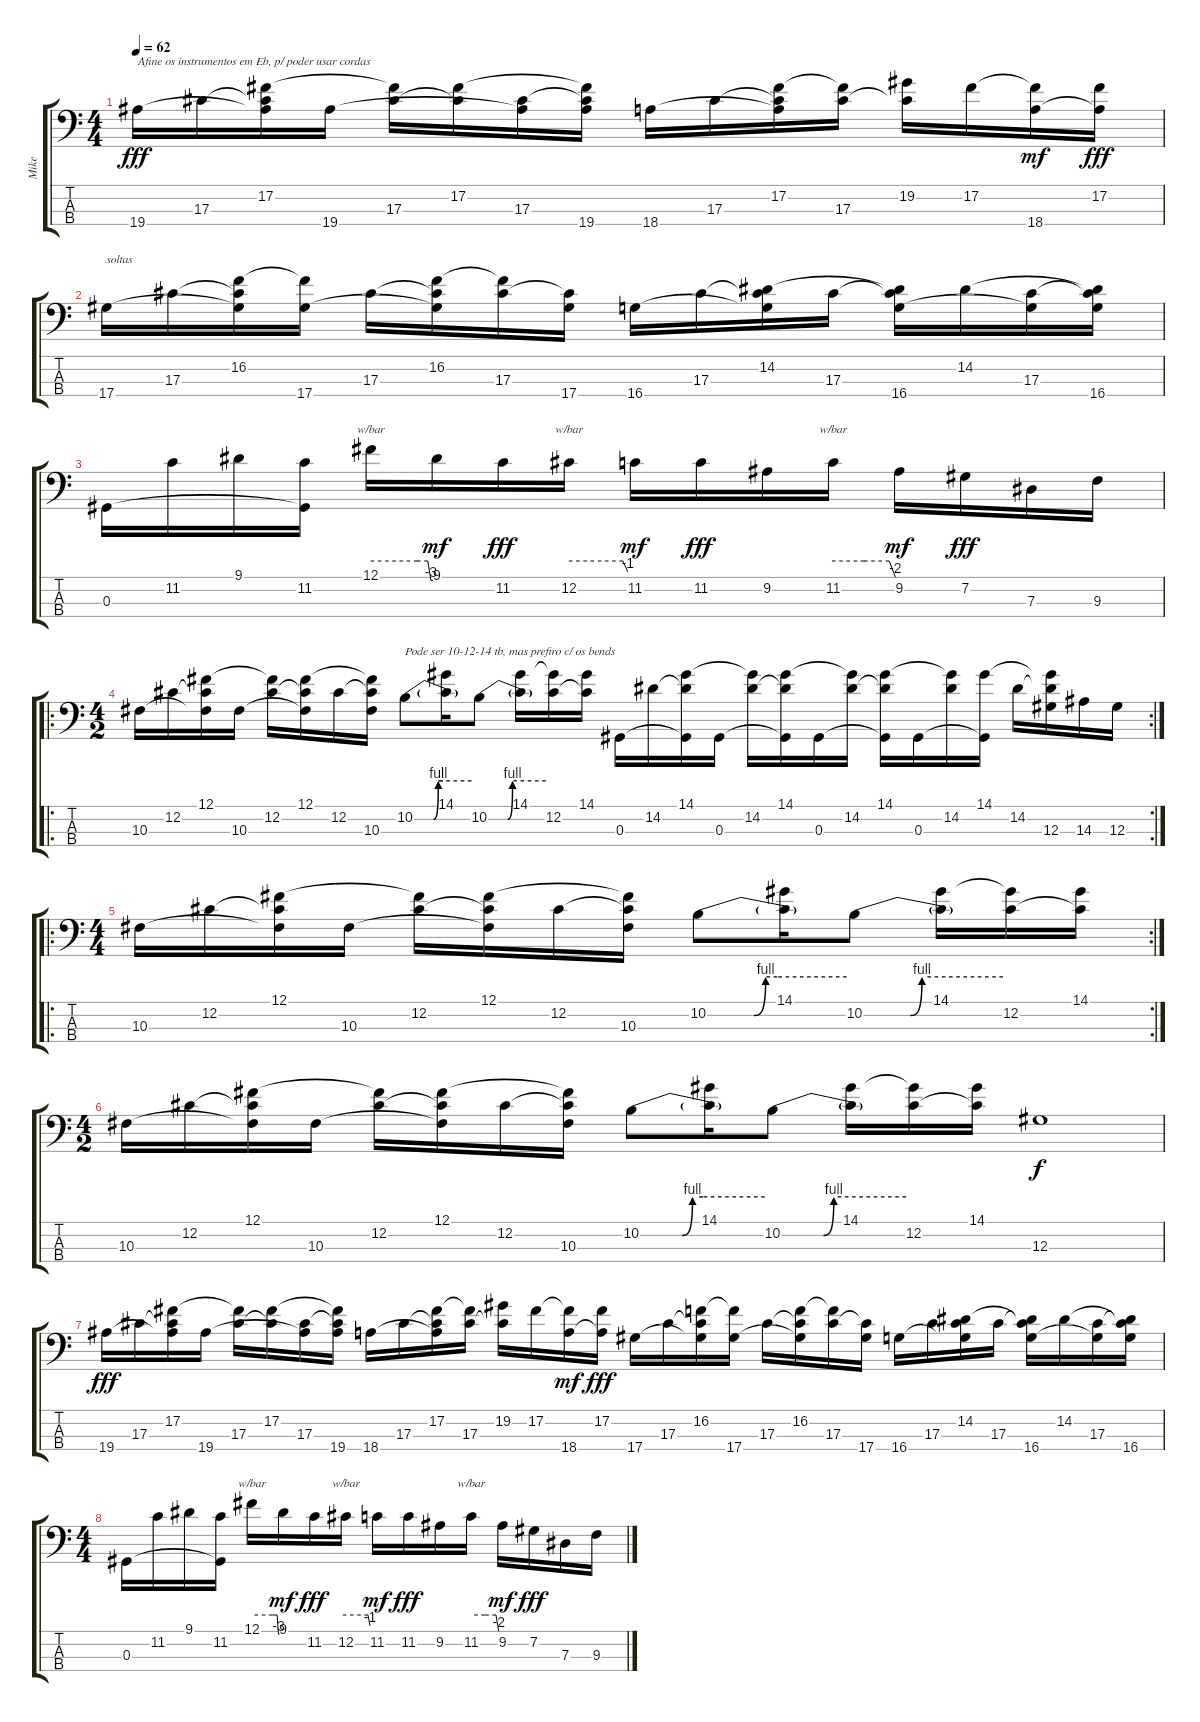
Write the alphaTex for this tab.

\track ("Mike" "Mike") {instrument electricbasspick}
\staff {score tabs}
\tuning (Gb2 Db2 Ab1 Eb1) {hide}
\ts (4 4)
\tempo 62
\clef f4
\ks c
19.4.16{txt "Afine os instrumentos em Eb, p/ poder usar cordas" dy fff instrument electricbasspick} 17.3.16 (17.2 17.3{t} 19.4{t}).16 19.4.16 (17.2{t} 17.3).16 (17.2 17.3{t}).16 (17.3 19.4{t}).16 (17.2{t} 17.3{t} 19.4).16 18.4.16 17.3.16 (17.2 17.3{t} 18.4{t}).16 (17.2{t} 17.3).16 (19.2 17.3{t}).16 17.2.16 (17.2{t} 18.4).16{dy mf} (17.2 18.4{t}).16{dy fff} |
17.4.16{txt "soltas"} 17.3.16 (16.2 17.3{t} 17.4{t}).16 (16.2{t} 17.4).16 17.3.16 (16.2 17.3{t} 17.4{t}).16 (16.2{t} 17.3).16 (17.3{t} 17.4).16 16.4.16 17.3.16 (14.2 17.3{t} 16.4{t}).16 17.3.16 (14.2{t} 17.3{t} 16.4).16 14.2.16 (17.3 16.4{t}).16 (14.2{t} 17.3{t} 16.4).16 |
0.3.16 11.2.16 9.1.16 (11.2 0.3{t}).16 12.1.16{tbe (custom default 0 0 45 0 55 0 58 -12 60 -12)} 9.1.16{dy mf} 11.2.16{dy fff} 12.2.16{tbe (custom default 0 0 55 0 60 -4)} 11.2.16{dy mf} 11.2.16{dy fff} 9.2.16 11.2.16{tbe (custom default 0 0 30 0 54 0 60 -8)} 9.2.16{dy mf} 7.2.16{dy fff} 7.3.16 9.3.16 |
\ro
\rc 2
\ts (4 2)
10.3.16 12.2.16 (12.1 12.2{t} 10.3{t}).16 10.3.16 (12.1{t} 12.2).16 (12.1 12.2{t} 10.3{t}).16 12.2.16 (12.1{t} 12.2{t} 10.3).16 10.2{be (custom 0 0 20 0 25 4 30 4 60 4)}.8{txt "Pode ser 10-12-14 tb, mas prefiro c/ os bends"} (14.1 10.2{t}).16 10.2{be (custom 0 0 20 0 25 4 60 4)}.8 (14.1 10.2{t}).16 (14.1{t} 12.2).16 (14.1 12.2{t}).16 0.3.16 14.2.16 (14.1 14.2{t} 0.3{t}).16 0.3.16 (14.1{t} 14.2).16 (14.1 14.2{t} 0.3{t}).16 0.3.16 (14.1{t} 14.2).16 (14.1 14.2{t} 0.3{t}).16 0.3.16 (14.1{t} 14.2).16 (14.1 0.3{t}).16 14.2.16 (14.1{t} 14.2{t} 12.3).16 14.3.16 12.3.16 |
\ro
\rc 2
\ts (4 4)
10.3.16 12.2.16 (12.1 12.2{t} 10.3{t}).16 10.3.16 (12.1{t} 12.2).16 (12.1 12.2{t} 10.3{t}).16 12.2.16 (12.1{t} 12.2{t} 10.3).16 10.2{be (custom 0 0 20 0 25 4 30 4 60 4)}.8 (14.1 10.2{t}).16 10.2{be (custom 0 0 20 0 25 4 60 4)}.8 (14.1 10.2{t}).16 (14.1{t} 12.2).16 (14.1 12.2{t}).16 |
\ts (4 2)
10.3.16 12.2.16 (12.1 12.2{t} 10.3{t}).16 10.3.16 (12.1{t} 12.2).16 (12.1 12.2{t} 10.3{t}).16 12.2.16 (12.1{t} 12.2{t} 10.3).16 10.2{be (custom 0 0 20 0 25 4 30 4 60 4)}.8 (14.1 10.2{t}).16 10.2{be (custom 0 0 20 0 25 4 60 4)}.8 (14.1 10.2{t}).16 (14.1{t} 12.2).16 (14.1 12.2{t}).16 12.3.1{dy f} |
19.4.16{dy fff} 17.3.16 (17.2 17.3{t} 19.4{t}).16 19.4.16 (17.2{t} 17.3).16 (17.2 17.3{t}).16 (17.3 19.4{t}).16 (17.2{t} 17.3{t} 19.4).16 18.4.16 17.3.16 (17.2 17.3{t} 18.4{t}).16 (17.2{t} 17.3).16 (19.2 17.3{t}).16 17.2.16 (17.2{t} 18.4).16{dy mf} (17.2 18.4{t}).16{dy fff} 17.4.16 17.3.16 (16.2 17.3{t} 17.4{t}).16 (16.2{t} 17.4).16 17.3.16 (16.2 17.3{t} 17.4{t}).16 (16.2{t} 17.3).16 (17.3{t} 17.4).16 16.4.16 17.3.16 (14.2 17.3{t} 16.4{t}).16 17.3.16 (14.2{t} 17.3{t} 16.4).16 14.2.16 (17.3 16.4{t}).16 (14.2{t} 17.3{t} 16.4).16 |
\ts (4 4)
0.3.16 11.2.16 9.1.16 (11.2 0.3{t}).16 12.1.16{tbe (custom default 0 0 45 0 55 0 58 -12 60 -12)} 9.1.16{dy mf} 11.2.16{dy fff} 12.2.16{tbe (custom default 0 0 55 0 60 -4)} 11.2.16{dy mf} 11.2.16{dy fff} 9.2.16 11.2.16{tbe (custom default 0 0 30 0 54 0 60 -8)} 9.2.16{dy mf} 7.2.16{dy fff} 7.3.16 9.3.16
